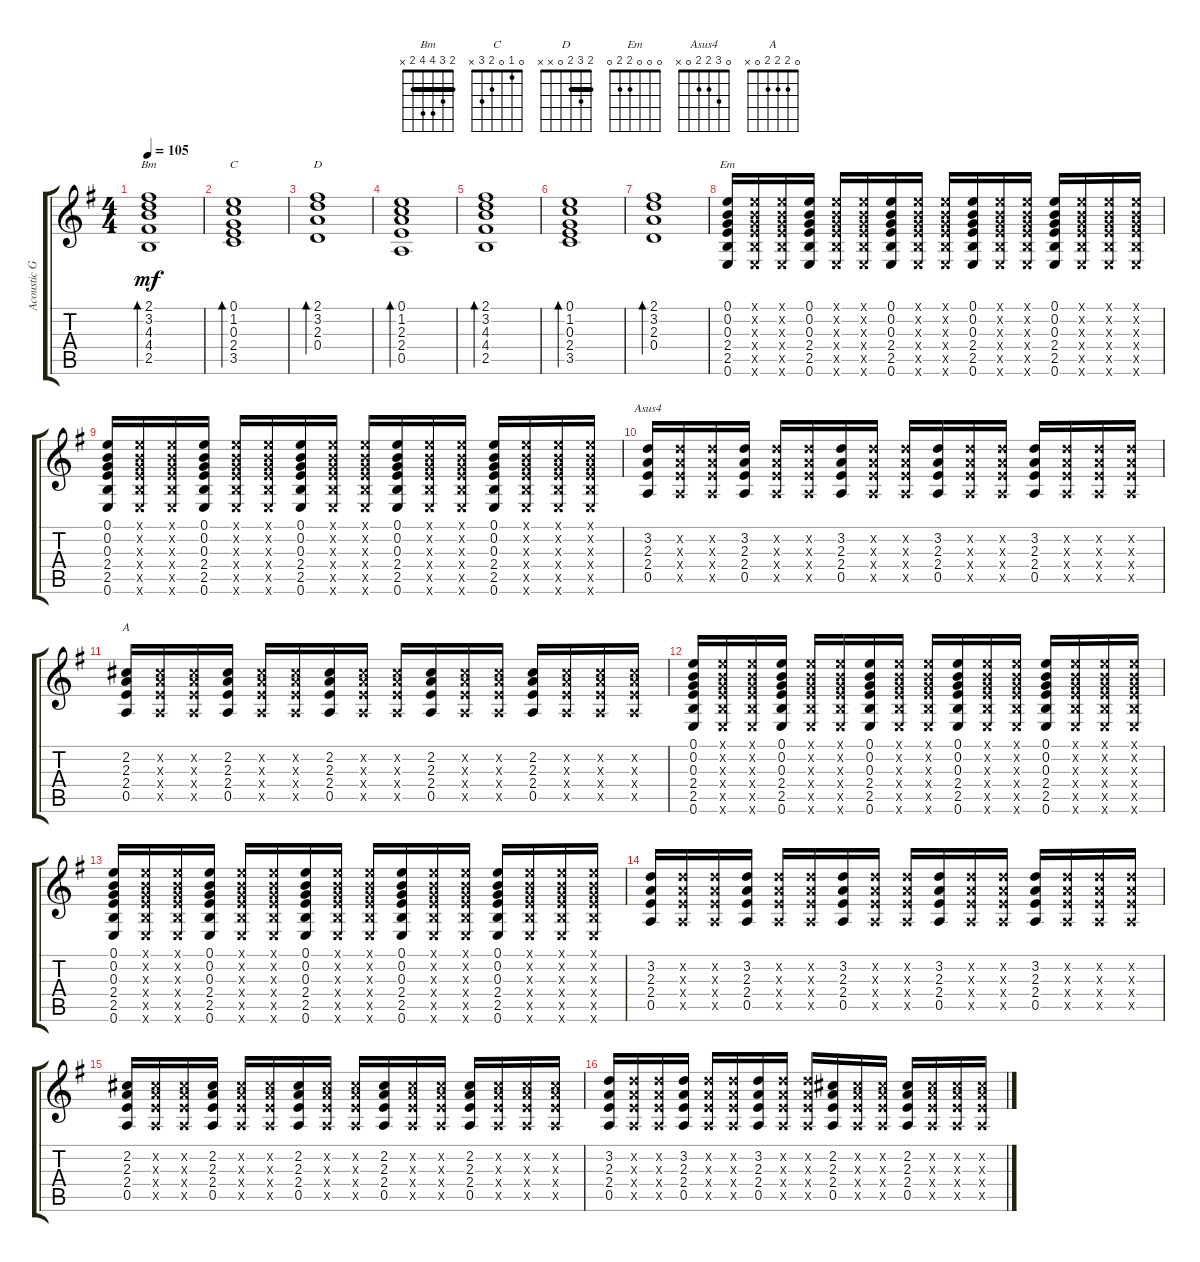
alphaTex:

\track ("Acoustic Guitar" "Acoustic G") {instrument acousticguitarsteel}
\staff {score tabs}
\tuning (E4 B3 G3 D3 A2 E2) {hide}
\chord ("Bm" 2 3 4 4 2 x) {barre 2}
\chord ("C" 0 1 0 2 3 x)
\chord ("D" 2 3 2 0 x x) {barre 2}
\chord ("Em" 0 0 0 2 2 0)
\chord ("Asus4" 0 3 2 2 0 x)
\chord ("A" 0 2 2 2 0 x)
\ts (4 4)
\tempo 105
\clef g2
\ks eminor
(2.1 3.2 4.3 4.4 2.5).1{bd 120 ch "Bm" dy mf} |
(0.1 1.2 0.3 2.4 3.5).1{bd 120 ch "C"} |
(2.1 3.2 2.3 0.4).1{bd 120 ch "D"} |
(0.1 1.2 2.3 2.4 0.5).1{bd 120} |
(2.1 3.2 4.3 4.4 2.5).1{bd 120} |
(0.1 1.2 0.3 2.4 3.5).1{bd 120} |
(2.1 3.2 2.3 0.4).1{bd 120} |
(0.1 0.2 0.3 2.4 2.5 0.6).16{ch "Em"} (0.1{x} 0.2{x} 0.3{x} 2.4{x} 2.5{x} 0.6{x}).16 (0.1{x} 0.2{x} 0.3{x} 2.4{x} 2.5{x} 0.6{x}).16 (0.1 0.2 0.3 2.4 2.5 0.6).16 (0.1{x} 0.2{x} 0.3{x} 2.4{x} 2.5{x} 0.6{x}).16 (0.1{x} 0.2{x} 0.3{x} 2.4{x} 2.5{x} 0.6{x}).16 (0.1 0.2 0.3 2.4 2.5 0.6).16 (0.1{x} 0.2{x} 0.3{x} 2.4{x} 2.5{x} 0.6{x}).16 (0.1{x} 0.2{x} 0.3{x} 2.4{x} 2.5{x} 0.6{x}).16 (0.1 0.2 0.3 2.4 2.5 0.6).16 (0.1{x} 0.2{x} 0.3{x} 2.4{x} 2.5{x} 0.6{x}).16 (0.1{x} 0.2{x} 0.3{x} 2.4{x} 2.5{x} 0.6{x}).16 (0.1 0.2 0.3 2.4 2.5 0.6).16 (0.1{x} 0.2{x} 0.3{x} 2.4{x} 2.5{x} 0.6{x}).16 (0.1{x} 0.2{x} 0.3{x} 2.4{x} 2.5{x} 0.6{x}).16 (0.1{x} 0.2{x} 0.3{x} 2.4{x} 2.5{x} 0.6{x}).16 |
(0.1 0.2 0.3 2.4 2.5 0.6).16 (0.1{x} 0.2{x} 0.3{x} 2.4{x} 2.5{x} 0.6{x}).16 (0.1{x} 0.2{x} 0.3{x} 2.4{x} 2.5{x} 0.6{x}).16 (0.1 0.2 0.3 2.4 2.5 0.6).16 (0.1{x} 0.2{x} 0.3{x} 2.4{x} 2.5{x} 0.6{x}).16 (0.1{x} 0.2{x} 0.3{x} 2.4{x} 2.5{x} 0.6{x}).16 (0.1 0.2 0.3 2.4 2.5 0.6).16 (0.1{x} 0.2{x} 0.3{x} 2.4{x} 2.5{x} 0.6{x}).16 (0.1{x} 0.2{x} 0.3{x} 2.4{x} 2.5{x} 0.6{x}).16 (0.1 0.2 0.3 2.4 2.5 0.6).16 (0.1{x} 0.2{x} 0.3{x} 2.4{x} 2.5{x} 0.6{x}).16 (0.1{x} 0.2{x} 0.3{x} 2.4{x} 2.5{x} 0.6{x}).16 (0.1 0.2 0.3 2.4 2.5 0.6).16 (0.1{x} 0.2{x} 0.3{x} 2.4{x} 2.5{x} 0.6{x}).16 (0.1{x} 0.2{x} 0.3{x} 2.4{x} 2.5{x} 0.6{x}).16 (0.1{x} 0.2{x} 0.3{x} 2.4{x} 2.5{x} 0.6{x}).16 |
(3.2 2.3 2.4 0.5).16{ch "Asus4"} (3.2{x} 2.3{x} 2.4{x} 0.5{x}).16 (3.2{x} 2.3{x} 2.4{x} 0.5{x}).16 (3.2 2.3 2.4 0.5).16 (3.2{x} 2.3{x} 2.4{x} 0.5{x}).16 (3.2{x} 2.3{x} 2.4{x} 0.5{x}).16 (3.2 2.3 2.4 0.5).16 (3.2{x} 2.3{x} 2.4{x} 0.5{x}).16 (3.2{x} 2.3{x} 2.4{x} 0.5{x}).16 (3.2 2.3 2.4 0.5).16 (3.2{x} 2.3{x} 2.4{x} 0.5{x}).16 (3.2{x} 2.3{x} 2.4{x} 0.5{x}).16 (3.2 2.3 2.4 0.5).16 (3.2{x} 2.3{x} 2.4{x} 0.5{x}).16 (3.2{x} 2.3{x} 2.4{x} 0.5{x}).16 (3.2{x} 2.3{x} 2.4{x} 0.5{x}).16 |
(2.2 2.3 2.4 0.5).16{ch "A"} (2.2{x} 2.3{x} 2.4{x} 0.5{x}).16 (2.2{x} 2.3{x} 2.4{x} 0.5{x}).16 (2.2 2.3 2.4 0.5).16 (2.2{x} 2.3{x} 2.4{x} 0.5{x}).16 (2.2{x} 2.3{x} 2.4{x} 0.5{x}).16 (2.2 2.3 2.4 0.5).16 (2.2{x} 2.3{x} 2.4{x} 0.5{x}).16 (2.2{x} 2.3{x} 2.4{x} 0.5{x}).16 (2.2 2.3 2.4 0.5).16 (2.2{x} 2.3{x} 2.4{x} 0.5{x}).16 (2.2{x} 2.3{x} 2.4{x} 0.5{x}).16 (2.2 2.3 2.4 0.5).16 (2.2{x} 2.3{x} 2.4{x} 0.5{x}).16 (2.2{x} 2.3{x} 2.4{x} 0.5{x}).16 (2.2{x} 2.3{x} 2.4{x} 0.5{x}).16 |
(0.1 0.2 0.3 2.4 2.5 0.6).16 (0.1{x} 0.2{x} 0.3{x} 2.4{x} 2.5{x} 0.6{x}).16 (0.1{x} 0.2{x} 0.3{x} 2.4{x} 2.5{x} 0.6{x}).16 (0.1 0.2 0.3 2.4 2.5 0.6).16 (0.1{x} 0.2{x} 0.3{x} 2.4{x} 2.5{x} 0.6{x}).16 (0.1{x} 0.2{x} 0.3{x} 2.4{x} 2.5{x} 0.6{x}).16 (0.1 0.2 0.3 2.4 2.5 0.6).16 (0.1{x} 0.2{x} 0.3{x} 2.4{x} 2.5{x} 0.6{x}).16 (0.1{x} 0.2{x} 0.3{x} 2.4{x} 2.5{x} 0.6{x}).16 (0.1 0.2 0.3 2.4 2.5 0.6).16 (0.1{x} 0.2{x} 0.3{x} 2.4{x} 2.5{x} 0.6{x}).16 (0.1{x} 0.2{x} 0.3{x} 2.4{x} 2.5{x} 0.6{x}).16 (0.1 0.2 0.3 2.4 2.5 0.6).16 (0.1{x} 0.2{x} 0.3{x} 2.4{x} 2.5{x} 0.6{x}).16 (0.1{x} 0.2{x} 0.3{x} 2.4{x} 2.5{x} 0.6{x}).16 (0.1{x} 0.2{x} 0.3{x} 2.4{x} 2.5{x} 0.6{x}).16 |
(0.1 0.2 0.3 2.4 2.5 0.6).16 (0.1{x} 0.2{x} 0.3{x} 2.4{x} 2.5{x} 0.6{x}).16 (0.1{x} 0.2{x} 0.3{x} 2.4{x} 2.5{x} 0.6{x}).16 (0.1 0.2 0.3 2.4 2.5 0.6).16 (0.1{x} 0.2{x} 0.3{x} 2.4{x} 2.5{x} 0.6{x}).16 (0.1{x} 0.2{x} 0.3{x} 2.4{x} 2.5{x} 0.6{x}).16 (0.1 0.2 0.3 2.4 2.5 0.6).16 (0.1{x} 0.2{x} 0.3{x} 2.4{x} 2.5{x} 0.6{x}).16 (0.1{x} 0.2{x} 0.3{x} 2.4{x} 2.5{x} 0.6{x}).16 (0.1 0.2 0.3 2.4 2.5 0.6).16 (0.1{x} 0.2{x} 0.3{x} 2.4{x} 2.5{x} 0.6{x}).16 (0.1{x} 0.2{x} 0.3{x} 2.4{x} 2.5{x} 0.6{x}).16 (0.1 0.2 0.3 2.4 2.5 0.6).16 (0.1{x} 0.2{x} 0.3{x} 2.4{x} 2.5{x} 0.6{x}).16 (0.1{x} 0.2{x} 0.3{x} 2.4{x} 2.5{x} 0.6{x}).16 (0.1{x} 0.2{x} 0.3{x} 2.4{x} 2.5{x} 0.6{x}).16 |
(3.2 2.3 2.4 0.5).16 (3.2{x} 2.3{x} 2.4{x} 0.5{x}).16 (3.2{x} 2.3{x} 2.4{x} 0.5{x}).16 (3.2 2.3 2.4 0.5).16 (3.2{x} 2.3{x} 2.4{x} 0.5{x}).16 (3.2{x} 2.3{x} 2.4{x} 0.5{x}).16 (3.2 2.3 2.4 0.5).16 (3.2{x} 2.3{x} 2.4{x} 0.5{x}).16 (3.2{x} 2.3{x} 2.4{x} 0.5{x}).16 (3.2 2.3 2.4 0.5).16 (3.2{x} 2.3{x} 2.4{x} 0.5{x}).16 (3.2{x} 2.3{x} 2.4{x} 0.5{x}).16 (3.2 2.3 2.4 0.5).16 (3.2{x} 2.3{x} 2.4{x} 0.5{x}).16 (3.2{x} 2.3{x} 2.4{x} 0.5{x}).16 (3.2{x} 2.3{x} 2.4{x} 0.5{x}).16 |
(2.2 2.3 2.4 0.5).16 (2.2{x} 2.3{x} 2.4{x} 0.5{x}).16 (2.2{x} 2.3{x} 2.4{x} 0.5{x}).16 (2.2 2.3 2.4 0.5).16 (2.2{x} 2.3{x} 2.4{x} 0.5{x}).16 (2.2{x} 2.3{x} 2.4{x} 0.5{x}).16 (2.2 2.3 2.4 0.5).16 (2.2{x} 2.3{x} 2.4{x} 0.5{x}).16 (2.2{x} 2.3{x} 2.4{x} 0.5{x}).16 (2.2 2.3 2.4 0.5).16 (2.2{x} 2.3{x} 2.4{x} 0.5{x}).16 (2.2{x} 2.3{x} 2.4{x} 0.5{x}).16 (2.2 2.3 2.4 0.5).16 (2.2{x} 2.3{x} 2.4{x} 0.5{x}).16 (2.2{x} 2.3{x} 2.4{x} 0.5{x}).16 (2.2{x} 2.3{x} 2.4{x} 0.5{x}).16 |
(3.2 2.3 2.4 0.5).16 (3.2{x} 2.3{x} 2.4{x} 0.5{x}).16 (3.2{x} 2.3{x} 2.4{x} 0.5{x}).16 (3.2 2.3 2.4 0.5).16 (3.2{x} 2.3{x} 2.4{x} 0.5{x}).16 (3.2{x} 2.3{x} 2.4{x} 0.5{x}).16 (3.2 2.3 2.4 0.5).16 (3.2{x} 2.3{x} 2.4{x} 0.5{x}).16 (3.2{x} 2.3{x} 2.4{x} 0.5{x}).16 (2.2 2.3 2.4 0.5).16 (2.2{x} 2.3{x} 2.4{x} 0.5{x}).16 (2.2{x} 2.3{x} 2.4{x} 0.5{x}).16 (2.2 2.3 2.4 0.5).16 (2.2{x} 2.3{x} 2.4{x} 0.5{x}).16 (2.2{x} 2.3{x} 2.4{x} 0.5{x}).16 (2.2{x} 2.3{x} 2.4{x} 0.5{x}).16
